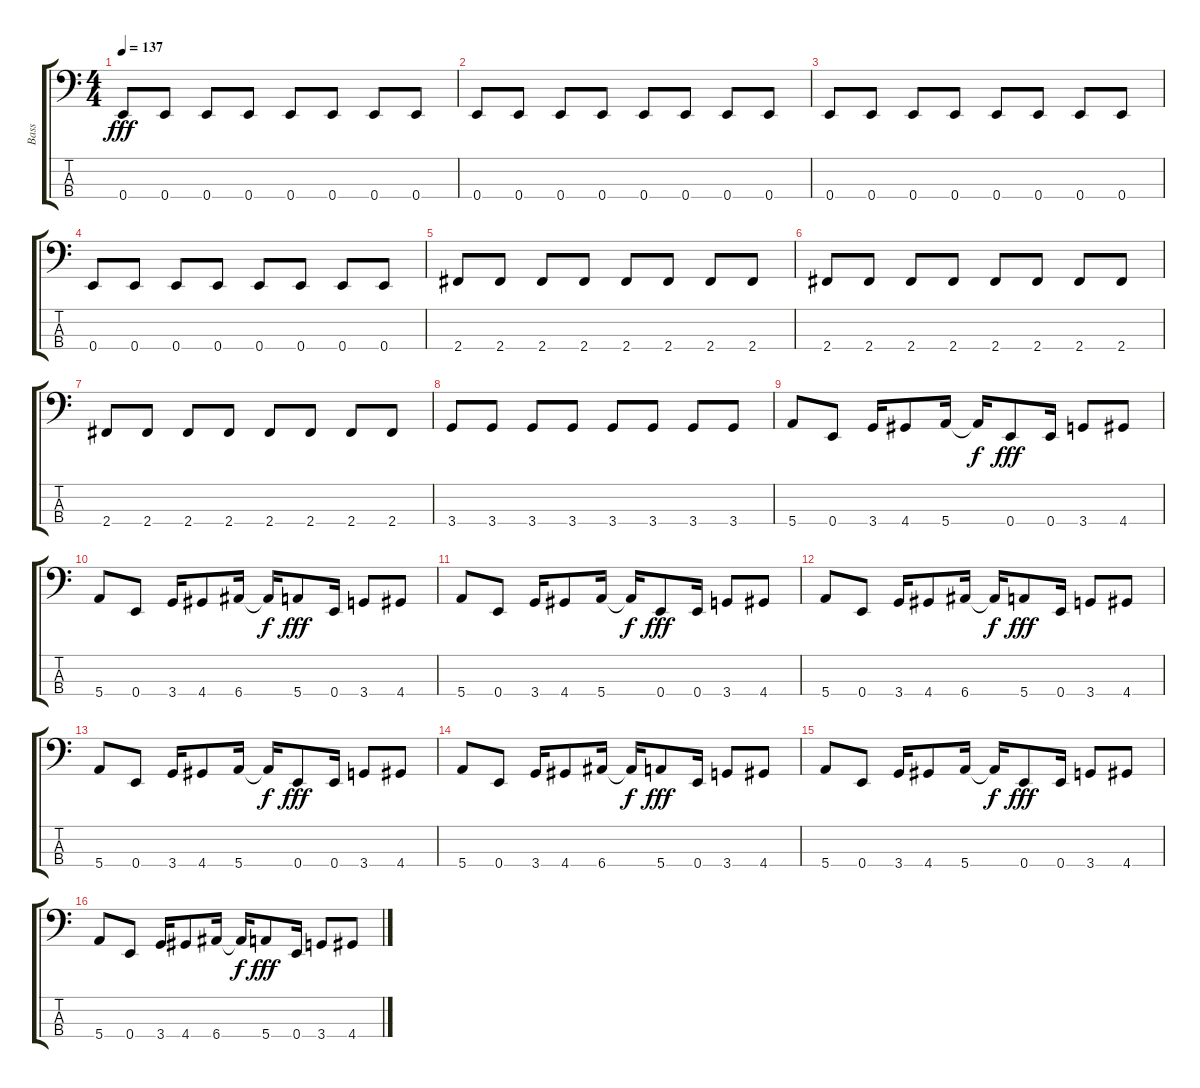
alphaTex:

\track ("Bass" "Bass") {instrument synthbass2}
\staff {score tabs}
\tuning (G2 D2 A1 E1) {hide}
\ts (4 4)
\tempo 137
\clef f4
\ks c
0.4.8{dy fff} 0.4.8 0.4.8 0.4.8 0.4.8 0.4.8 0.4.8 0.4.8 |
0.4.8 0.4.8 0.4.8 0.4.8 0.4.8 0.4.8 0.4.8 0.4.8 |
0.4.8 0.4.8 0.4.8 0.4.8 0.4.8 0.4.8 0.4.8 0.4.8 |
0.4.8 0.4.8 0.4.8 0.4.8 0.4.8 0.4.8 0.4.8 0.4.8 |
2.4.8 2.4.8 2.4.8 2.4.8 2.4.8 2.4.8 2.4.8 2.4.8 |
2.4.8 2.4.8 2.4.8 2.4.8 2.4.8 2.4.8 2.4.8 2.4.8 |
2.4.8 2.4.8 2.4.8 2.4.8 2.4.8 2.4.8 2.4.8 2.4.8 |
3.4.8 3.4.8 3.4.8 3.4.8 3.4.8 3.4.8 3.4.8 3.4.8 |
5.4.8 0.4.8 3.4.16 4.4.8 5.4.16 5.4{t}.16{dy f} 0.4.8{dy fff} 0.4.16 3.4.8 4.4.8 |
5.4.8 0.4.8 3.4.16 4.4.8 6.4.16 6.4{t}.16{dy f} 5.4.8{dy fff} 0.4.16 3.4.8 4.4.8 |
5.4.8 0.4.8 3.4.16 4.4.8 5.4.16 5.4{t}.16{dy f} 0.4.8{dy fff} 0.4.16 3.4.8 4.4.8 |
5.4.8 0.4.8 3.4.16 4.4.8 6.4.16 6.4{t}.16{dy f} 5.4.8{dy fff} 0.4.16 3.4.8 4.4.8 |
5.4.8 0.4.8 3.4.16 4.4.8 5.4.16 5.4{t}.16{dy f} 0.4.8{dy fff} 0.4.16 3.4.8 4.4.8 |
5.4.8 0.4.8 3.4.16 4.4.8 6.4.16 6.4{t}.16{dy f} 5.4.8{dy fff} 0.4.16 3.4.8 4.4.8 |
5.4.8 0.4.8 3.4.16 4.4.8 5.4.16 5.4{t}.16{dy f} 0.4.8{dy fff} 0.4.16 3.4.8 4.4.8 |
5.4.8 0.4.8 3.4.16 4.4.8 6.4.16 6.4{t}.16{dy f} 5.4.8{dy fff} 0.4.16 3.4.8 4.4.8
